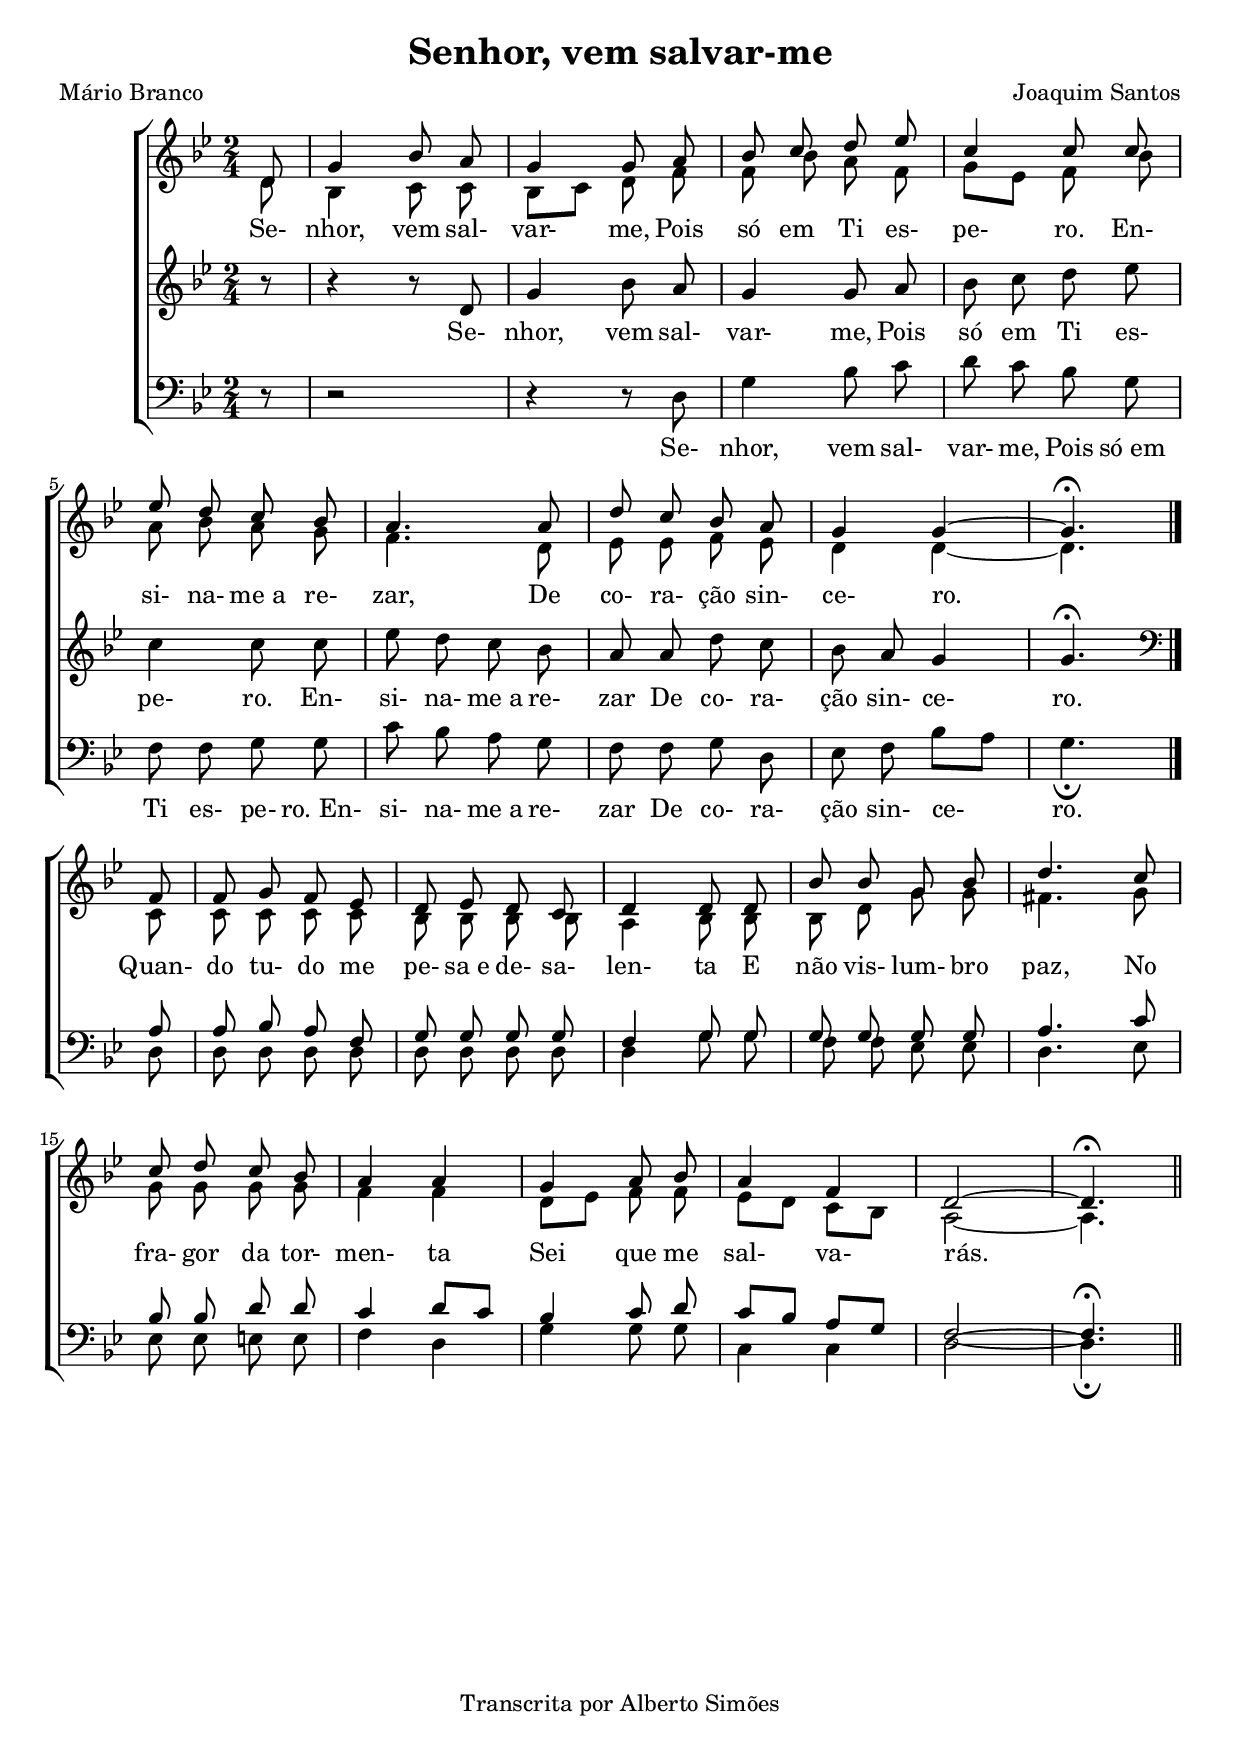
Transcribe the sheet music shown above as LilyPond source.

\version "2.14.0"

\header {
  title = "Senhor, vem salvar-me"
  composer = "Joaquim Santos"
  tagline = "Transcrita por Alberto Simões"
	poet = "Mário Branco"

  ocasioes = "entrada"
  seccao   = "entrada"
}


global = {
  \key bes \major
  \time 2/4
}

text = \lyricmode {
	Se- nhor, vem sal- var- me,
	Pois só em Ti es- pe- ro.
	En- si- na- me_a re- zar,
	De co- ra- ção sin- ce- ro.
	
	Quan- do tu- do me pe- sa_e de- sa- len- ta 
	E não vis- lum- bro paz,
	No fra- gor da tor- men- ta
	Sei que me sal- va- rás.
}

textB = \lyricmode {
	Se- nhor, vem sal- var- me, Pois só em Ti es- pe- ro.
	En- si- na- me_a re- zar
	De co- ra- ção sin- ce- ro.
}

textC = \lyricmode {
	Se- nhor, vem sal- var- me, Pois só_em Ti es- pe- ro._En- si- na- me_a re- zar
	De co- ra- ção sin- ce- ro.
}
upperA = \relative c' {
	\autoBeamOff
	\voiceOne
	\partial 8 d8
	g4 bes8 a
	g4 g8 a
	bes c d ees
	c4 c8 c

	ees d c bes
	a4. a8
	d8 c bes a
	g4 g ~
        g4. \fermata
	\bar "|."\break
        f8 
	f g f ees
	d ees d c
	d4 d8 d
	bes' bes g bes
	
	d4. c8
	c d c bes
	a4 a
	g a8 bes
	a4 f
	d2 ~  d4. \fermata \bar "||"
}

upperB = \relative c' {
	\autoBeamOff
	\partial 8 d8
	bes4 c8 c
	bes8[ c] d f
	f bes a f
	g[ ees] f bes
	
	a bes a g
	f4. d8
	ees ees f ees
	d4 d ~  d4.
	
        c8
	c c c c
	bes bes bes bes 
	a4 bes8 bes 
	bes d g g
	fis4. g8
	g g g g
	f4 f
	d8[ ees] f8 f
	ees[ d] c[ bes]
	a2 ~
        a4.
}

upper = {
	\global
	\clef treble
	<< \new Voice = "Sopr" \upperA \\ \upperB >>
}
		
lower =  { \new Voice = "Ten"
	\relative c'  {
	\global
	\clef treble  
	\autoBeamOff
	\partial 8 r8
	r4 r8 d8
	g4 bes8 a
	g4 g8 a
	bes c d ees
	
	c4 c8 c
	ees8 d c bes
	a a d c
	bes a g4
        g4.  \fermata
	
	\stemUp
	\clef bass
        a,8
	a bes a f
	g g g g 
	f4 g8 g
	g g g g
	a4. c8
	bes bes d d
	c4 d8[ c]
	bes4 c8 d
	c[ bes] a[ g]
	f2 ~
        f4. \fermata
}}

bass = { \new Voice = "Bas" \relative c {
	\global
	\clef bass  
	\autoBeamOff
	\partial 8 r8
	r2
	r4 r8 d8
	g4 bes8 c
	d c bes g
	f f g g
	c bes a g
	f f g d
	ees f bes[ a]
        g4. _\fermata
	\change Staff="lower"
	\stemDown
        d8
	d d d d
	d d d d
	d4 g8 g
	f f ees ees
	d4. ees8
	ees ees e e
	f4 d
	g g8 g
	c,4 c
	d2 ~  d4. _\fermata
}}

\score {
	\new ChoirStaff <<
    \new Staff = "upper" \upper
  	\new Lyrics \lyricsto Sopr \text
    \new Staff = "lower" \lower
  	\new Lyrics \lyricsto Ten \textB
		\new Staff = "bass" \bass
		\new Lyrics \lyricsto Bas \textC
  >>
  \layout {
    \context { \Staff \RemoveEmptyStaves }
  }
  \midi {
          \context {
      \Score
      tempoWholesPerMinute = #(ly:make-moment 70 4)
    }}
}


